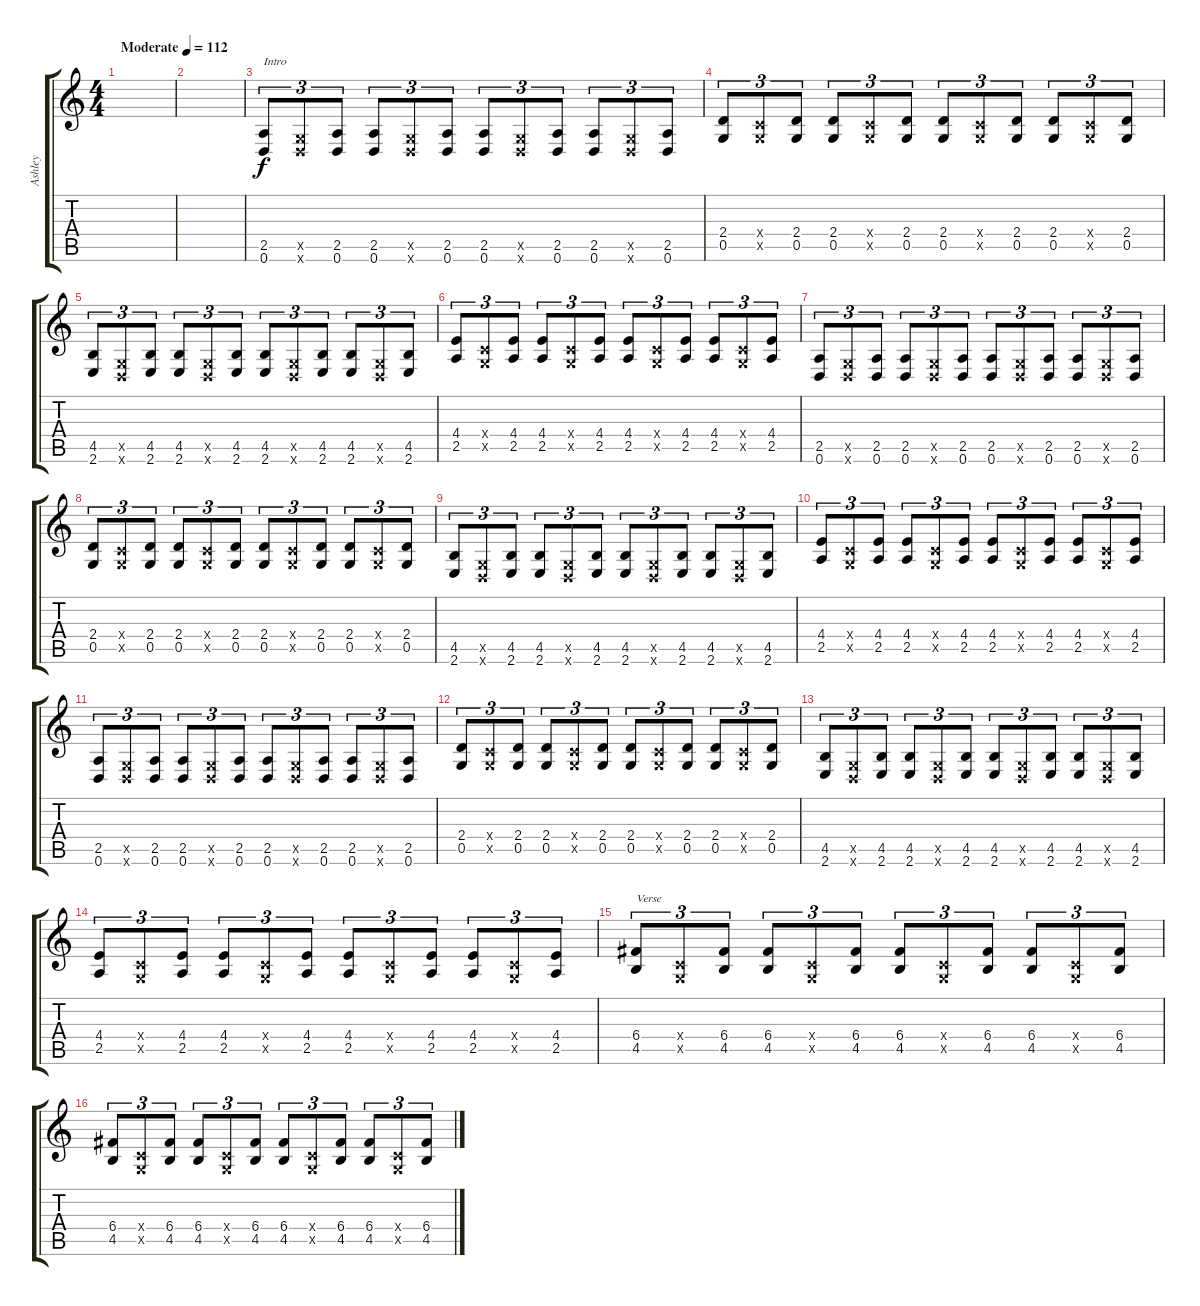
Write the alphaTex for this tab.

\track ("Ashley" "Ashley") {instrument acousticguitarsteel}
\staff {score tabs}
\tuning (D4 A3 F3 C3 G2 D2) {hide}
\ts (4 4)
\tempo (112 "Moderate")
\clef g2
\ks c
|
|
(2.5 0.6).8{tu (3 2) txt "Intro"} (0.5{x} 0.6{x}).8{tu (3 2)} (2.5 0.6).8{tu (3 2)} (2.5 0.6).8{tu (3 2)} (0.5{x} 0.6{x}).8{tu (3 2)} (2.5 0.6).8{tu (3 2)} (2.5 0.6).8{tu (3 2)} (0.5{x} 0.6{x}).8{tu (3 2)} (2.5 0.6).8{tu (3 2)} (2.5 0.6).8{tu (3 2)} (0.5{x} 0.6{x}).8{tu (3 2)} (2.5 0.6).8{tu (3 2)} |
(2.4 0.5).8{tu (3 2)} (0.4{x} 0.5{x}).8{tu (3 2)} (2.4 0.5).8{tu (3 2)} (2.4 0.5).8{tu (3 2)} (0.4{x} 0.5{x}).8{tu (3 2)} (2.4 0.5).8{tu (3 2)} (2.4 0.5).8{tu (3 2)} (0.4{x} 0.5{x}).8{tu (3 2)} (2.4 0.5).8{tu (3 2)} (2.4 0.5).8{tu (3 2)} (0.4{x} 0.5{x}).8{tu (3 2)} (2.4 0.5).8{tu (3 2)} |
(4.5 2.6).8{tu (3 2)} (0.5{x} 0.6{x}).8{tu (3 2)} (4.5 2.6).8{tu (3 2)} (4.5 2.6).8{tu (3 2)} (0.5{x} 0.6{x}).8{tu (3 2)} (4.5 2.6).8{tu (3 2)} (4.5 2.6).8{tu (3 2)} (0.5{x} 0.6{x}).8{tu (3 2)} (4.5 2.6).8{tu (3 2)} (4.5 2.6).8{tu (3 2)} (0.5{x} 0.6{x}).8{tu (3 2)} (4.5 2.6).8{tu (3 2)} |
(4.4 2.5).8{tu (3 2)} (0.4{x} 0.5{x}).8{tu (3 2)} (4.4 2.5).8{tu (3 2)} (4.4 2.5).8{tu (3 2)} (0.4{x} 0.5{x}).8{tu (3 2)} (4.4 2.5).8{tu (3 2)} (4.4 2.5).8{tu (3 2)} (0.4{x} 0.5{x}).8{tu (3 2)} (4.4 2.5).8{tu (3 2)} (4.4 2.5).8{tu (3 2)} (0.4{x} 0.5{x}).8{tu (3 2)} (4.4 2.5).8{tu (3 2)} |
(2.5 0.6).8{tu (3 2)} (0.5{x} 0.6{x}).8{tu (3 2)} (2.5 0.6).8{tu (3 2)} (2.5 0.6).8{tu (3 2)} (0.5{x} 0.6{x}).8{tu (3 2)} (2.5 0.6).8{tu (3 2)} (2.5 0.6).8{tu (3 2)} (0.5{x} 0.6{x}).8{tu (3 2)} (2.5 0.6).8{tu (3 2)} (2.5 0.6).8{tu (3 2)} (0.5{x} 0.6{x}).8{tu (3 2)} (2.5 0.6).8{tu (3 2)} |
(2.4 0.5).8{tu (3 2)} (0.4{x} 0.5{x}).8{tu (3 2)} (2.4 0.5).8{tu (3 2)} (2.4 0.5).8{tu (3 2)} (0.4{x} 0.5{x}).8{tu (3 2)} (2.4 0.5).8{tu (3 2)} (2.4 0.5).8{tu (3 2)} (0.4{x} 0.5{x}).8{tu (3 2)} (2.4 0.5).8{tu (3 2)} (2.4 0.5).8{tu (3 2)} (0.4{x} 0.5{x}).8{tu (3 2)} (2.4 0.5).8{tu (3 2)} |
(4.5 2.6).8{tu (3 2)} (0.5{x} 0.6{x}).8{tu (3 2)} (4.5 2.6).8{tu (3 2)} (4.5 2.6).8{tu (3 2)} (0.5{x} 0.6{x}).8{tu (3 2)} (4.5 2.6).8{tu (3 2)} (4.5 2.6).8{tu (3 2)} (0.5{x} 0.6{x}).8{tu (3 2)} (4.5 2.6).8{tu (3 2)} (4.5 2.6).8{tu (3 2)} (0.5{x} 0.6{x}).8{tu (3 2)} (4.5 2.6).8{tu (3 2)} |
(4.4 2.5).8{tu (3 2)} (0.4{x} 0.5{x}).8{tu (3 2)} (4.4 2.5).8{tu (3 2)} (4.4 2.5).8{tu (3 2)} (0.4{x} 0.5{x}).8{tu (3 2)} (4.4 2.5).8{tu (3 2)} (4.4 2.5).8{tu (3 2)} (0.4{x} 0.5{x}).8{tu (3 2)} (4.4 2.5).8{tu (3 2)} (4.4 2.5).8{tu (3 2)} (0.4{x} 0.5{x}).8{tu (3 2)} (4.4 2.5).8{tu (3 2)} |
(2.5 0.6).8{tu (3 2)} (0.5{x} 0.6{x}).8{tu (3 2)} (2.5 0.6).8{tu (3 2)} (2.5 0.6).8{tu (3 2)} (0.5{x} 0.6{x}).8{tu (3 2)} (2.5 0.6).8{tu (3 2)} (2.5 0.6).8{tu (3 2)} (0.5{x} 0.6{x}).8{tu (3 2)} (2.5 0.6).8{tu (3 2)} (2.5 0.6).8{tu (3 2)} (0.5{x} 0.6{x}).8{tu (3 2)} (2.5 0.6).8{tu (3 2)} |
(2.4 0.5).8{tu (3 2)} (0.4{x} 0.5{x}).8{tu (3 2)} (2.4 0.5).8{tu (3 2)} (2.4 0.5).8{tu (3 2)} (0.4{x} 0.5{x}).8{tu (3 2)} (2.4 0.5).8{tu (3 2)} (2.4 0.5).8{tu (3 2)} (0.4{x} 0.5{x}).8{tu (3 2)} (2.4 0.5).8{tu (3 2)} (2.4 0.5).8{tu (3 2)} (0.4{x} 0.5{x}).8{tu (3 2)} (2.4 0.5).8{tu (3 2)} |
(4.5 2.6).8{tu (3 2)} (0.5{x} 0.6{x}).8{tu (3 2)} (4.5 2.6).8{tu (3 2)} (4.5 2.6).8{tu (3 2)} (0.5{x} 0.6{x}).8{tu (3 2)} (4.5 2.6).8{tu (3 2)} (4.5 2.6).8{tu (3 2)} (0.5{x} 0.6{x}).8{tu (3 2)} (4.5 2.6).8{tu (3 2)} (4.5 2.6).8{tu (3 2)} (0.5{x} 0.6{x}).8{tu (3 2)} (4.5 2.6).8{tu (3 2)} |
(4.4 2.5).8{tu (3 2)} (0.4{x} 0.5{x}).8{tu (3 2)} (4.4 2.5).8{tu (3 2)} (4.4 2.5).8{tu (3 2)} (0.4{x} 0.5{x}).8{tu (3 2)} (4.4 2.5).8{tu (3 2)} (4.4 2.5).8{tu (3 2)} (0.4{x} 0.5{x}).8{tu (3 2)} (4.4 2.5).8{tu (3 2)} (4.4 2.5).8{tu (3 2)} (0.4{x} 0.5{x}).8{tu (3 2)} (4.4 2.5).8{tu (3 2)} |
(6.4 4.5).8{tu (3 2) txt "Verse"} (0.4{x} 0.5{x}).8{tu (3 2)} (6.4 4.5).8{tu (3 2)} (6.4 4.5).8{tu (3 2)} (0.4{x} 0.5{x}).8{tu (3 2)} (6.4 4.5).8{tu (3 2)} (6.4 4.5).8{tu (3 2)} (0.4{x} 0.5{x}).8{tu (3 2)} (6.4 4.5).8{tu (3 2)} (6.4 4.5).8{tu (3 2)} (0.4{x} 0.5{x}).8{tu (3 2)} (6.4 4.5).8{tu (3 2)} |
(6.4 4.5).8{tu (3 2)} (0.4{x} 0.5{x}).8{tu (3 2)} (6.4 4.5).8{tu (3 2)} (6.4 4.5).8{tu (3 2)} (0.4{x} 0.5{x}).8{tu (3 2)} (6.4 4.5).8{tu (3 2)} (6.4 4.5).8{tu (3 2)} (0.4{x} 0.5{x}).8{tu (3 2)} (6.4 4.5).8{tu (3 2)} (6.4 4.5).8{tu (3 2)} (0.4{x} 0.5{x}).8{tu (3 2)} (6.4 4.5).8{tu (3 2)}
